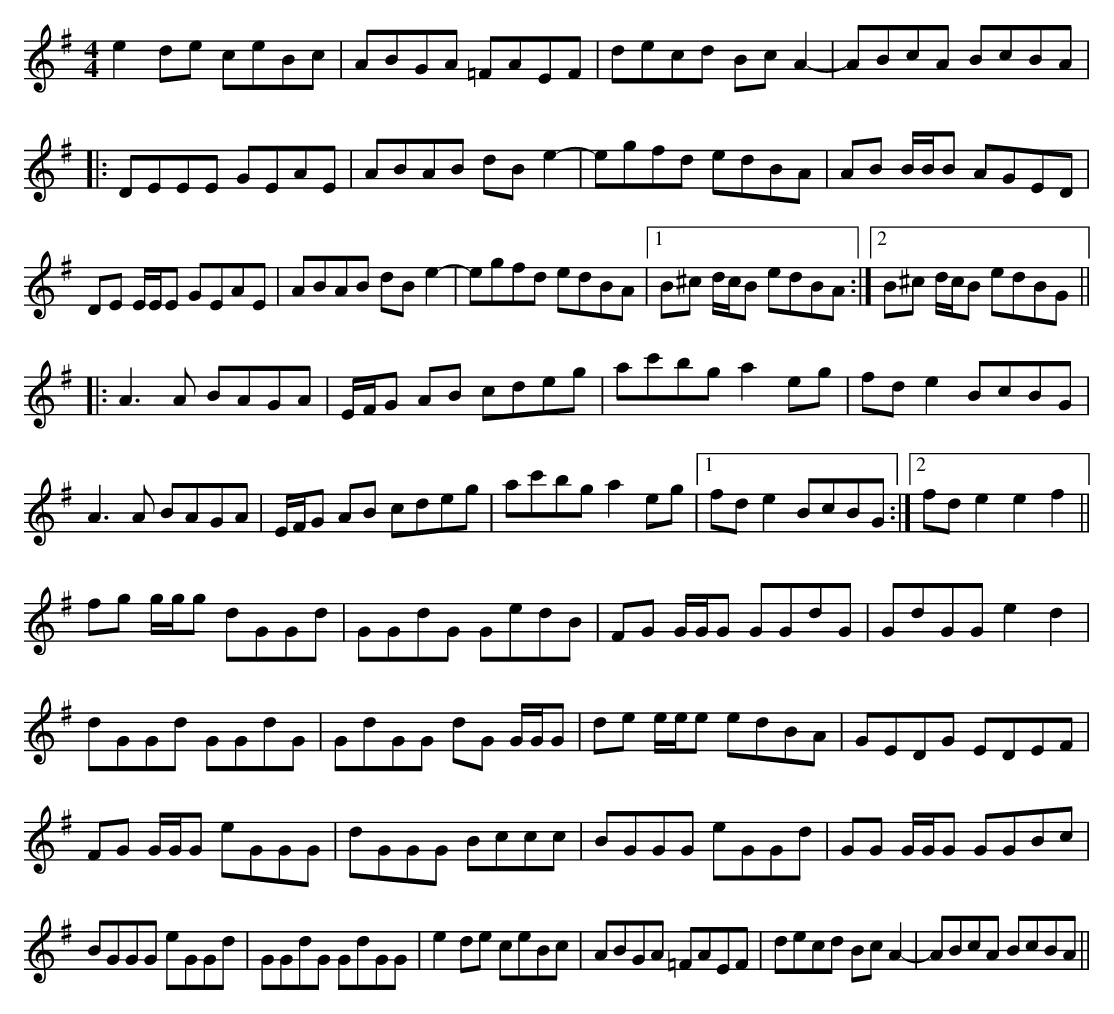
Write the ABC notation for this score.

X:1
M:4/4
K:Emin
e2 de ceBc|ABGA =FAEF|decd Bc A2-|ABcA BcBA|
|:DEEE GEAE|ABAB dB e2-|egfd edBA|AB B/B/B AGED|
DE E/E/E GEAE|ABAB dB e2-|egfd edBA|1 B^c d/c/B edBA:|2 B^c d/c/B edBG||
|:A3 A BAGA|E/F/G AB cdeg|ac'bg a2 eg|fd e2 BcBG|
A3 A BAGA|E/F/G AB cdeg|ac'bg a2 eg|1 fd e2 BcBG:|2 fd e2 e2 f2||
fg g/g/g dGGd|GGdG GedB|FG G/G/G GGdG|GdGG e2 d2|
dGGd GGdG|GdGG dG G/G/G|de e/e/e edBA|GEDG EDEF|
FG G/G/G eGGG|dGGG Bccc|BGGG eGGd|GG G/G/G GGBc|
BGGG eGGd|GGdG GdGG|e2 de ceBc|ABGA =FAEF|decd Bc A2-|ABcA BcBA||
